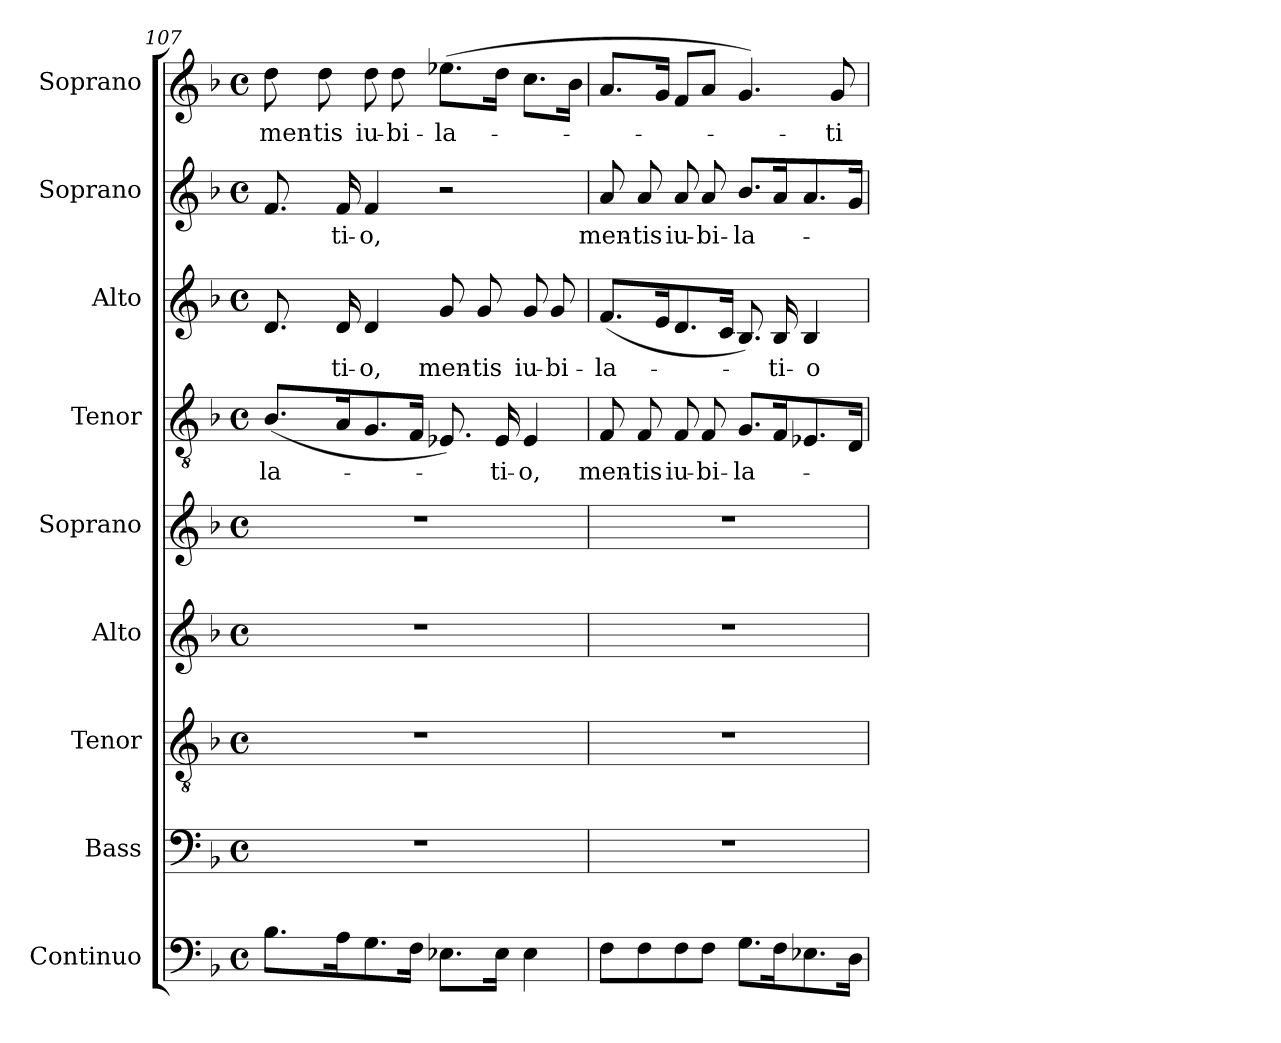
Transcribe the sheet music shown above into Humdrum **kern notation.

**kern	**kern	**kern	**kern	**kern	**kern	**text	**kern	**text	**kern	**text	**kern	**text
*part9	*part8	*part7	*part6	*part5	*part4	*part4	*part3	*part3	*part2	*part2	*part1	*part1
*staff9	*staff8	*staff7	*staff6	*staff5	*staff4	*staff4	*staff3	*staff3	*staff2	*staff2	*staff1	*staff1
*I"Continuo	*I"Bass	*I"Tenor	*I"Alto	*I"Soprano	*I"Tenor	*	*I"Alto	*	*I"Soprano	*	*I"Soprano	*
*I'Cont.	*I'B.	*I'T.	*I'A.	*I'S.	*I'T.	*	*I'A.	*	*I'S.	*	*I'S.	*
*clefF4	*clefF4	*clefGv2	*clefG2	*clefG2	*clefGv2	*	*clefG2	*	*clefG2	*	*clefG2	*
*	*	*ITrd7c12	*	*	*ITrd7c12	*	*	*	*	*	*	*
*k[b-]	*k[b-]	*k[b-]	*k[b-]	*k[b-]	*k[b-]	*	*k[b-]	*	*k[b-]	*	*k[b-]	*
*F:	*F:	*F:	*F:	*F:	*F:	*	*F:	*	*F:	*	*F:	*
*M4/4	*M4/4	*M4/4	*M4/4	*M4/4	*M4/4	*	*M4/4	*	*M4/4	*	*M4/4	*
*met(c)	*met(c)	*met(c)	*met(c)	*met(c)	*met(c)	*	*met(c)	*	*met(c)	*	*met(c)	*
=107	=107	=107	=107	=107	=107	=107	=107	=107	=107	=107	=107	=107
!	!	!	!	!	!	!LO:LY:b:color=#000000	!	!	!	!	!	!
!	!	!	!	!	!	!	!	!	!	!	!	!LO:LY:b:color=#000000
8.B-i\L	1r	1r	1r	1r	(8.BB-i/L	-la-	8.di/	.	8.fi/	.	8ddi\	men-
!	!	!	!	!	!	!	!	!	!	!	!	!LO:LY:b:color=#000000
.	.	.	.	.	.	.	.	.	.	.	8ddi\	-tis
!	!	!	!	!	!	!	!	!LO:LY:b:color=#000000	!	!	!	!
!	!	!	!	!	!	!	!	!	!	!LO:LY:b:color=#000000	!	!
16Ai\k	.	.	.	.	16AAi/k	.	16di/	-ti-	16fi/	-ti-	.	.
!	!	!	!	!	!	!	!	!LO:LY:b:color=#000000	!	!	!	!
!	!	!	!	!	!	!	!	!	!	!LO:LY:b:color=#000000	!	!
!	!	!	!	!	!	!	!	!	!	!	!	!LO:LY:b:color=#000000
8.Gi\	.	.	.	.	8.GGi/	.	4di/	-o,	4fi/	-o,	8ddi\	iu-
!	!	!	!	!	!	!	!	!	!	!	!	!LO:LY:b:color=#000000
.	.	.	.	.	.	.	.	.	.	.	8ddi\	-bi-
16Fi\Jk	.	.	.	.	16FFi/Jk	.	.	.	.	.	.	.
!	!	!	!	!	!	!	!	!LO:LY:b:color=#000000	!	!	!	!
!	!	!	!	!	!	!	!	!	!	!	!	!LO:LY:b:color=#000000
8.E-Xi\L	.	.	.	.	8.EE-Xi/)	.	8gi/	men-	2r	.	(8.ee-Xi\L	-la-
!	!	!	!	!	!	!	!	!LO:LY:b:color=#000000	!	!	!	!
.	.	.	.	.	.	.	8gi/	-tis	.	.	.	.
!	!	!	!	!	!	!LO:LY:b:color=#000000	!	!	!	!	!	!
16E-i\Jk	.	.	.	.	16EE-i/	-ti-	.	.	.	.	16ddi\Jk	.
!	!	!	!	!	!	!LO:LY:b:color=#000000	!	!	!	!	!	!
!	!	!	!	!	!	!	!	!LO:LY:b:color=#000000	!	!	!	!
4E-i\	.	.	.	.	4EE-i/	-o,	8gi/	iu-	.	.	8.cci\L	.
!	!	!	!	!	!	!	!	!LO:LY:b:color=#000000	!	!	!	!
.	.	.	.	.	.	.	8gi/	-bi-	.	.	.	.
.	.	.	.	.	.	.	.	.	.	.	16b-i\Jk	.
=108	=108	=108	=108	=108	=108	=108	=108	=108	=108	=108	=108	=108
!	!	!	!	!	!	!LO:LY:b:color=#000000	!	!	!	!	!	!
!	!	!	!	!	!	!	!	!LO:LY:b:color=#000000	!	!	!	!
!	!	!	!	!	!	!	!	!	!	!LO:LY:b:color=#000000	!	!
8Fi\L	1r	1r	1r	1r	8FFi/	men-	(8.fi/L	-la-	8ai/	men-	8.ai/L	.
!	!	!	!	!	!	!LO:LY:b:color=#000000	!	!	!	!	!	!
!	!	!	!	!	!	!	!	!	!	!LO:LY:b:color=#000000	!	!
8Fi\	.	.	.	.	8FFi/	-tis	.	.	8ai/	-tis	.	.
.	.	.	.	.	.	.	16ei/k	.	.	.	16gi/Jk	.
!	!	!	!	!	!	!LO:LY:b:color=#000000	!	!	!	!	!	!
!	!	!	!	!	!	!	!	!	!	!LO:LY:b:color=#000000	!	!
8Fi\	.	.	.	.	8FFi/	iu-	8.di/	.	8ai/	iu-	8fi/L	.
!	!	!	!	!	!	!LO:LY:b:color=#000000	!	!	!	!	!	!
!	!	!	!	!	!	!	!	!	!	!LO:LY:b:color=#000000	!	!
8Fi\J	.	.	.	.	8FFi/	-bi-	.	.	8ai/	-bi-	8ai/J	.
.	.	.	.	.	.	.	16ci/Jk	.	.	.	.	.
!	!	!	!	!	!	!LO:LY:b:color=#000000	!	!	!	!	!	!
!	!	!	!	!	!	!	!	!	!	!LO:LY:b:color=#000000	!	!
8.Gi\L	.	.	.	.	8.GGi/L	-la-	8.B-i/)	.	8.b-i/L	-la-	4.gi/)	.
!	!	!	!	!	!	!	!	!LO:LY:b:color=#000000	!	!	!	!
16Fi\k	.	.	.	.	16FFi/k	.	16B-i/	-ti-	16ai/k	.	.	.
!	!	!	!	!	!	!	!	!LO:LY:b:color=#000000	!	!	!	!
8.E-Xi\	.	.	.	.	8.EE-Xi/	.	4B-i/	-o	8.ai/	.	.	.
!	!	!	!	!	!	!	!	!	!	!	!	!LO:LY:b:color=#000000
.	.	.	.	.	.	.	.	.	.	.	8gi/	-ti-
16Di\Jk	.	.	.	.	16DDi/Jk	.	.	.	16gi/Jk	.	.	.
=	=	=	=	=	=	=	=	=	=	=	=	=
*-	*-	*-	*-	*-	*-	*-	*-	*-	*-	*-	*-	*-
